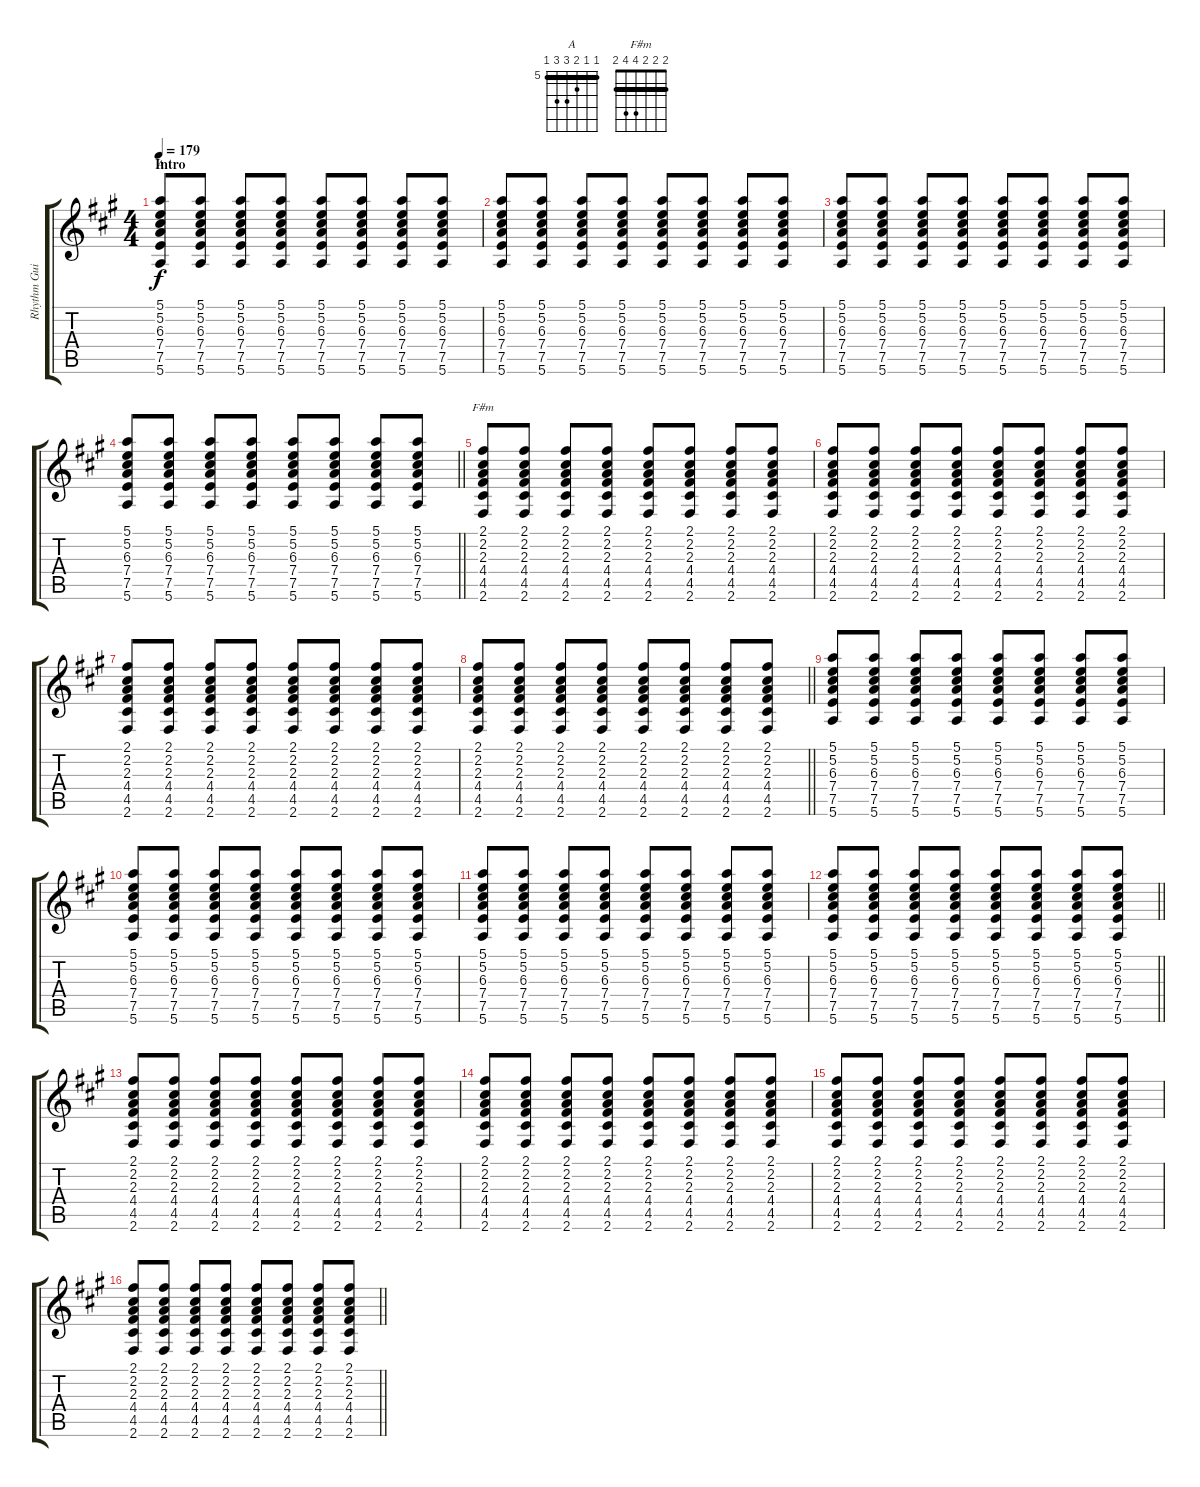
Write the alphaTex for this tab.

\track ("Rhythm Guitar" "Rhythm Gui") {instrument overdrivenguitar}
\staff {score tabs}
\tuning (E4 B3 G3 D3 A2 E2) {hide}
\chord ("A" 5 5 6 7 7 5) {firstfret 5 barre 5}
\chord ("F#m" 2 2 2 4 4 2) {barre 2}
\ts (4 4)
\section ("" "Intro")
\tempo 179
\clef g2
\ks a
(5.1 5.2 6.3 7.4 7.5 5.6).8{ch "A" dy f instrument overdrivenguitar} (5.1 5.2 6.3 7.4 7.5 5.6).8 (5.1 5.2 6.3 7.4 7.5 5.6).8 (5.1 5.2 6.3 7.4 7.5 5.6).8 (5.1 5.2 6.3 7.4 7.5 5.6).8 (5.1 5.2 6.3 7.4 7.5 5.6).8 (5.1 5.2 6.3 7.4 7.5 5.6).8 (5.1 5.2 6.3 7.4 7.5 5.6).8 |
(5.1 5.2 6.3 7.4 7.5 5.6).8 (5.1 5.2 6.3 7.4 7.5 5.6).8 (5.1 5.2 6.3 7.4 7.5 5.6).8 (5.1 5.2 6.3 7.4 7.5 5.6).8 (5.1 5.2 6.3 7.4 7.5 5.6).8 (5.1 5.2 6.3 7.4 7.5 5.6).8 (5.1 5.2 6.3 7.4 7.5 5.6).8 (5.1 5.2 6.3 7.4 7.5 5.6).8 |
(5.1 5.2 6.3 7.4 7.5 5.6).8 (5.1 5.2 6.3 7.4 7.5 5.6).8 (5.1 5.2 6.3 7.4 7.5 5.6).8 (5.1 5.2 6.3 7.4 7.5 5.6).8 (5.1 5.2 6.3 7.4 7.5 5.6).8 (5.1 5.2 6.3 7.4 7.5 5.6).8 (5.1 5.2 6.3 7.4 7.5 5.6).8 (5.1 5.2 6.3 7.4 7.5 5.6).8 |
\barLineRight lightlight
(5.1 5.2 6.3 7.4 7.5 5.6).8 (5.1 5.2 6.3 7.4 7.5 5.6).8 (5.1 5.2 6.3 7.4 7.5 5.6).8 (5.1 5.2 6.3 7.4 7.5 5.6).8 (5.1 5.2 6.3 7.4 7.5 5.6).8 (5.1 5.2 6.3 7.4 7.5 5.6).8 (5.1 5.2 6.3 7.4 7.5 5.6).8 (5.1 5.2 6.3 7.4 7.5 5.6).8 |
(2.1 2.2 2.3 4.4 4.5 2.6).8{ch "F#m"} (2.1 2.2 2.3 4.4 4.5 2.6).8 (2.1 2.2 2.3 4.4 4.5 2.6).8 (2.1 2.2 2.3 4.4 4.5 2.6).8 (2.1 2.2 2.3 4.4 4.5 2.6).8 (2.1 2.2 2.3 4.4 4.5 2.6).8 (2.1 2.2 2.3 4.4 4.5 2.6).8 (2.1 2.2 2.3 4.4 4.5 2.6).8 |
(2.1 2.2 2.3 4.4 4.5 2.6).8 (2.1 2.2 2.3 4.4 4.5 2.6).8 (2.1 2.2 2.3 4.4 4.5 2.6).8 (2.1 2.2 2.3 4.4 4.5 2.6).8 (2.1 2.2 2.3 4.4 4.5 2.6).8 (2.1 2.2 2.3 4.4 4.5 2.6).8 (2.1 2.2 2.3 4.4 4.5 2.6).8 (2.1 2.2 2.3 4.4 4.5 2.6).8 |
(2.1 2.2 2.3 4.4 4.5 2.6).8 (2.1 2.2 2.3 4.4 4.5 2.6).8 (2.1 2.2 2.3 4.4 4.5 2.6).8 (2.1 2.2 2.3 4.4 4.5 2.6).8 (2.1 2.2 2.3 4.4 4.5 2.6).8 (2.1 2.2 2.3 4.4 4.5 2.6).8 (2.1 2.2 2.3 4.4 4.5 2.6).8 (2.1 2.2 2.3 4.4 4.5 2.6).8 |
\barLineRight lightlight
(2.1 2.2 2.3 4.4 4.5 2.6).8 (2.1 2.2 2.3 4.4 4.5 2.6).8 (2.1 2.2 2.3 4.4 4.5 2.6).8 (2.1 2.2 2.3 4.4 4.5 2.6).8 (2.1 2.2 2.3 4.4 4.5 2.6).8 (2.1 2.2 2.3 4.4 4.5 2.6).8 (2.1 2.2 2.3 4.4 4.5 2.6).8 (2.1 2.2 2.3 4.4 4.5 2.6).8 |
(5.1 5.2 6.3 7.4 7.5 5.6).8 (5.1 5.2 6.3 7.4 7.5 5.6).8 (5.1 5.2 6.3 7.4 7.5 5.6).8 (5.1 5.2 6.3 7.4 7.5 5.6).8 (5.1 5.2 6.3 7.4 7.5 5.6).8 (5.1 5.2 6.3 7.4 7.5 5.6).8 (5.1 5.2 6.3 7.4 7.5 5.6).8 (5.1 5.2 6.3 7.4 7.5 5.6).8 |
(5.1 5.2 6.3 7.4 7.5 5.6).8 (5.1 5.2 6.3 7.4 7.5 5.6).8 (5.1 5.2 6.3 7.4 7.5 5.6).8 (5.1 5.2 6.3 7.4 7.5 5.6).8 (5.1 5.2 6.3 7.4 7.5 5.6).8 (5.1 5.2 6.3 7.4 7.5 5.6).8 (5.1 5.2 6.3 7.4 7.5 5.6).8 (5.1 5.2 6.3 7.4 7.5 5.6).8 |
(5.1 5.2 6.3 7.4 7.5 5.6).8 (5.1 5.2 6.3 7.4 7.5 5.6).8 (5.1 5.2 6.3 7.4 7.5 5.6).8 (5.1 5.2 6.3 7.4 7.5 5.6).8 (5.1 5.2 6.3 7.4 7.5 5.6).8 (5.1 5.2 6.3 7.4 7.5 5.6).8 (5.1 5.2 6.3 7.4 7.5 5.6).8 (5.1 5.2 6.3 7.4 7.5 5.6).8 |
\barLineRight lightlight
(5.1 5.2 6.3 7.4 7.5 5.6).8 (5.1 5.2 6.3 7.4 7.5 5.6).8 (5.1 5.2 6.3 7.4 7.5 5.6).8 (5.1 5.2 6.3 7.4 7.5 5.6).8 (5.1 5.2 6.3 7.4 7.5 5.6).8 (5.1 5.2 6.3 7.4 7.5 5.6).8 (5.1 5.2 6.3 7.4 7.5 5.6).8 (5.1 5.2 6.3 7.4 7.5 5.6).8 |
(2.1 2.2 2.3 4.4 4.5 2.6).8 (2.1 2.2 2.3 4.4 4.5 2.6).8 (2.1 2.2 2.3 4.4 4.5 2.6).8 (2.1 2.2 2.3 4.4 4.5 2.6).8 (2.1 2.2 2.3 4.4 4.5 2.6).8 (2.1 2.2 2.3 4.4 4.5 2.6).8 (2.1 2.2 2.3 4.4 4.5 2.6).8 (2.1 2.2 2.3 4.4 4.5 2.6).8 |
(2.1 2.2 2.3 4.4 4.5 2.6).8 (2.1 2.2 2.3 4.4 4.5 2.6).8 (2.1 2.2 2.3 4.4 4.5 2.6).8 (2.1 2.2 2.3 4.4 4.5 2.6).8 (2.1 2.2 2.3 4.4 4.5 2.6).8 (2.1 2.2 2.3 4.4 4.5 2.6).8 (2.1 2.2 2.3 4.4 4.5 2.6).8 (2.1 2.2 2.3 4.4 4.5 2.6).8 |
(2.1 2.2 2.3 4.4 4.5 2.6).8 (2.1 2.2 2.3 4.4 4.5 2.6).8 (2.1 2.2 2.3 4.4 4.5 2.6).8 (2.1 2.2 2.3 4.4 4.5 2.6).8 (2.1 2.2 2.3 4.4 4.5 2.6).8 (2.1 2.2 2.3 4.4 4.5 2.6).8 (2.1 2.2 2.3 4.4 4.5 2.6).8 (2.1 2.2 2.3 4.4 4.5 2.6).8 |
\barLineRight lightlight
(2.1 2.2 2.3 4.4 4.5 2.6).8 (2.1 2.2 2.3 4.4 4.5 2.6).8 (2.1 2.2 2.3 4.4 4.5 2.6).8 (2.1 2.2 2.3 4.4 4.5 2.6).8 (2.1 2.2 2.3 4.4 4.5 2.6).8 (2.1 2.2 2.3 4.4 4.5 2.6).8 (2.1 2.2 2.3 4.4 4.5 2.6).8 (2.1 2.2 2.3 4.4 4.5 2.6).8
